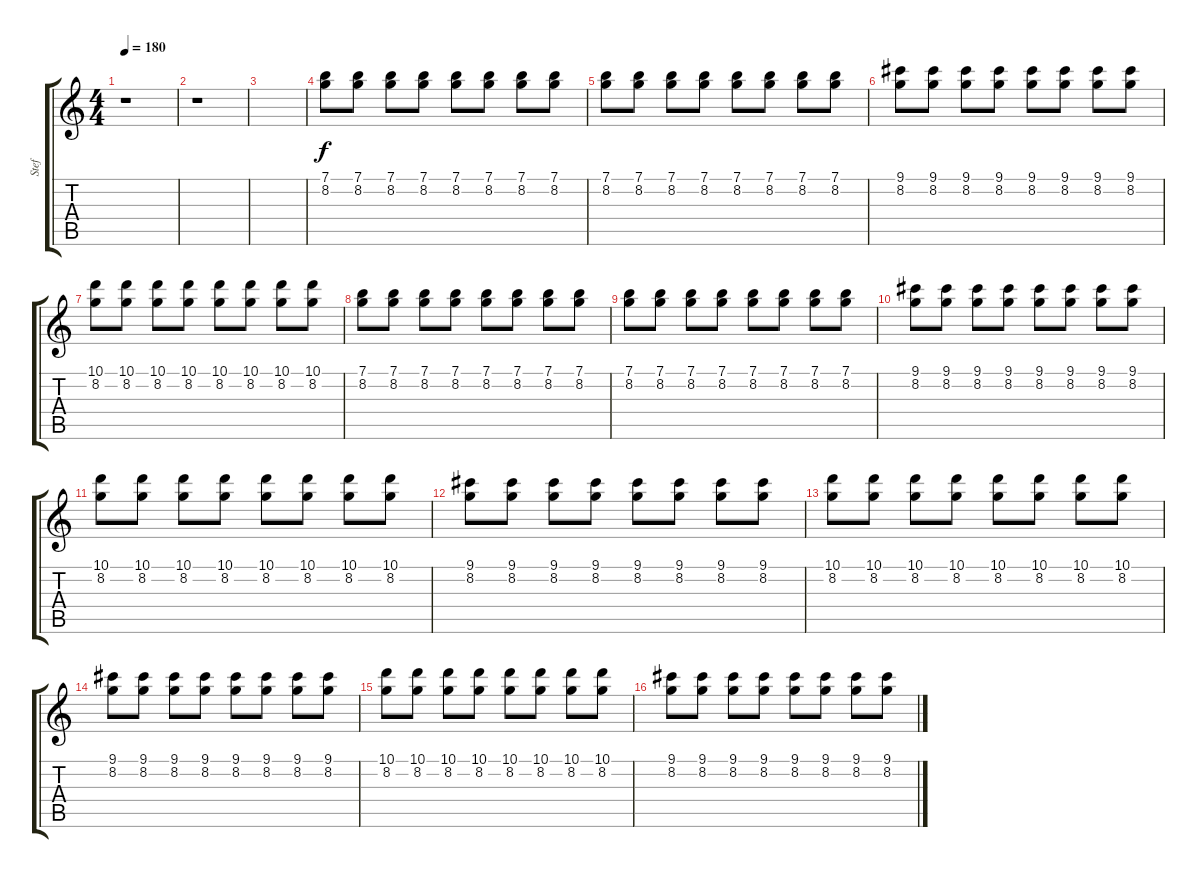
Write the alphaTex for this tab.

\track ("Stef" "Stef") {instrument distortionguitar}
\staff {score tabs}
\tuning (E4 B3 G3 D3 A2 D2) {hide}
\ts (4 4)
\tempo 180
\clef g2
\ks c
r.1{dy f} |
r.1 |
|
(7.1 8.2).8{volume 13} (7.1 8.2).8 (7.1 8.2).8 (7.1 8.2).8 (7.1 8.2).8 (7.1 8.2).8 (7.1 8.2).8 (7.1 8.2).8 |
(7.1 8.2).8 (7.1 8.2).8 (7.1 8.2).8 (7.1 8.2).8 (7.1 8.2).8 (7.1 8.2).8 (7.1 8.2).8 (7.1 8.2).8 |
(9.1 8.2).8 (9.1 8.2).8 (9.1 8.2).8 (9.1 8.2).8 (9.1 8.2).8 (9.1 8.2).8 (9.1 8.2).8 (9.1 8.2).8 |
(10.1 8.2).8 (10.1 8.2).8 (10.1 8.2).8 (10.1 8.2).8 (10.1 8.2).8 (10.1 8.2).8 (10.1 8.2).8 (10.1 8.2).8 |
(7.1 8.2).8{volume 13} (7.1 8.2).8 (7.1 8.2).8 (7.1 8.2).8 (7.1 8.2).8 (7.1 8.2).8 (7.1 8.2).8 (7.1 8.2).8 |
(7.1 8.2).8 (7.1 8.2).8 (7.1 8.2).8 (7.1 8.2).8 (7.1 8.2).8 (7.1 8.2).8 (7.1 8.2).8 (7.1 8.2).8 |
(9.1 8.2).8 (9.1 8.2).8 (9.1 8.2).8 (9.1 8.2).8 (9.1 8.2).8 (9.1 8.2).8 (9.1 8.2).8 (9.1 8.2).8 |
(10.1 8.2).8 (10.1 8.2).8 (10.1 8.2).8 (10.1 8.2).8 (10.1 8.2).8 (10.1 8.2).8 (10.1 8.2).8 (10.1 8.2).8 |
(9.1 8.2).8 (9.1 8.2).8 (9.1 8.2).8 (9.1 8.2).8 (9.1 8.2).8 (9.1 8.2).8 (9.1 8.2).8 (9.1 8.2).8 |
(10.1 8.2).8 (10.1 8.2).8 (10.1 8.2).8 (10.1 8.2).8 (10.1 8.2).8 (10.1 8.2).8 (10.1 8.2).8 (10.1 8.2).8 |
(9.1 8.2).8 (9.1 8.2).8 (9.1 8.2).8 (9.1 8.2).8 (9.1 8.2).8 (9.1 8.2).8 (9.1 8.2).8 (9.1 8.2).8 |
(10.1 8.2).8 (10.1 8.2).8 (10.1 8.2).8 (10.1 8.2).8 (10.1 8.2).8 (10.1 8.2).8 (10.1 8.2).8 (10.1 8.2).8 |
(9.1 8.2).8 (9.1 8.2).8 (9.1 8.2).8 (9.1 8.2).8 (9.1 8.2).8 (9.1 8.2).8 (9.1 8.2).8 (9.1 8.2).8
